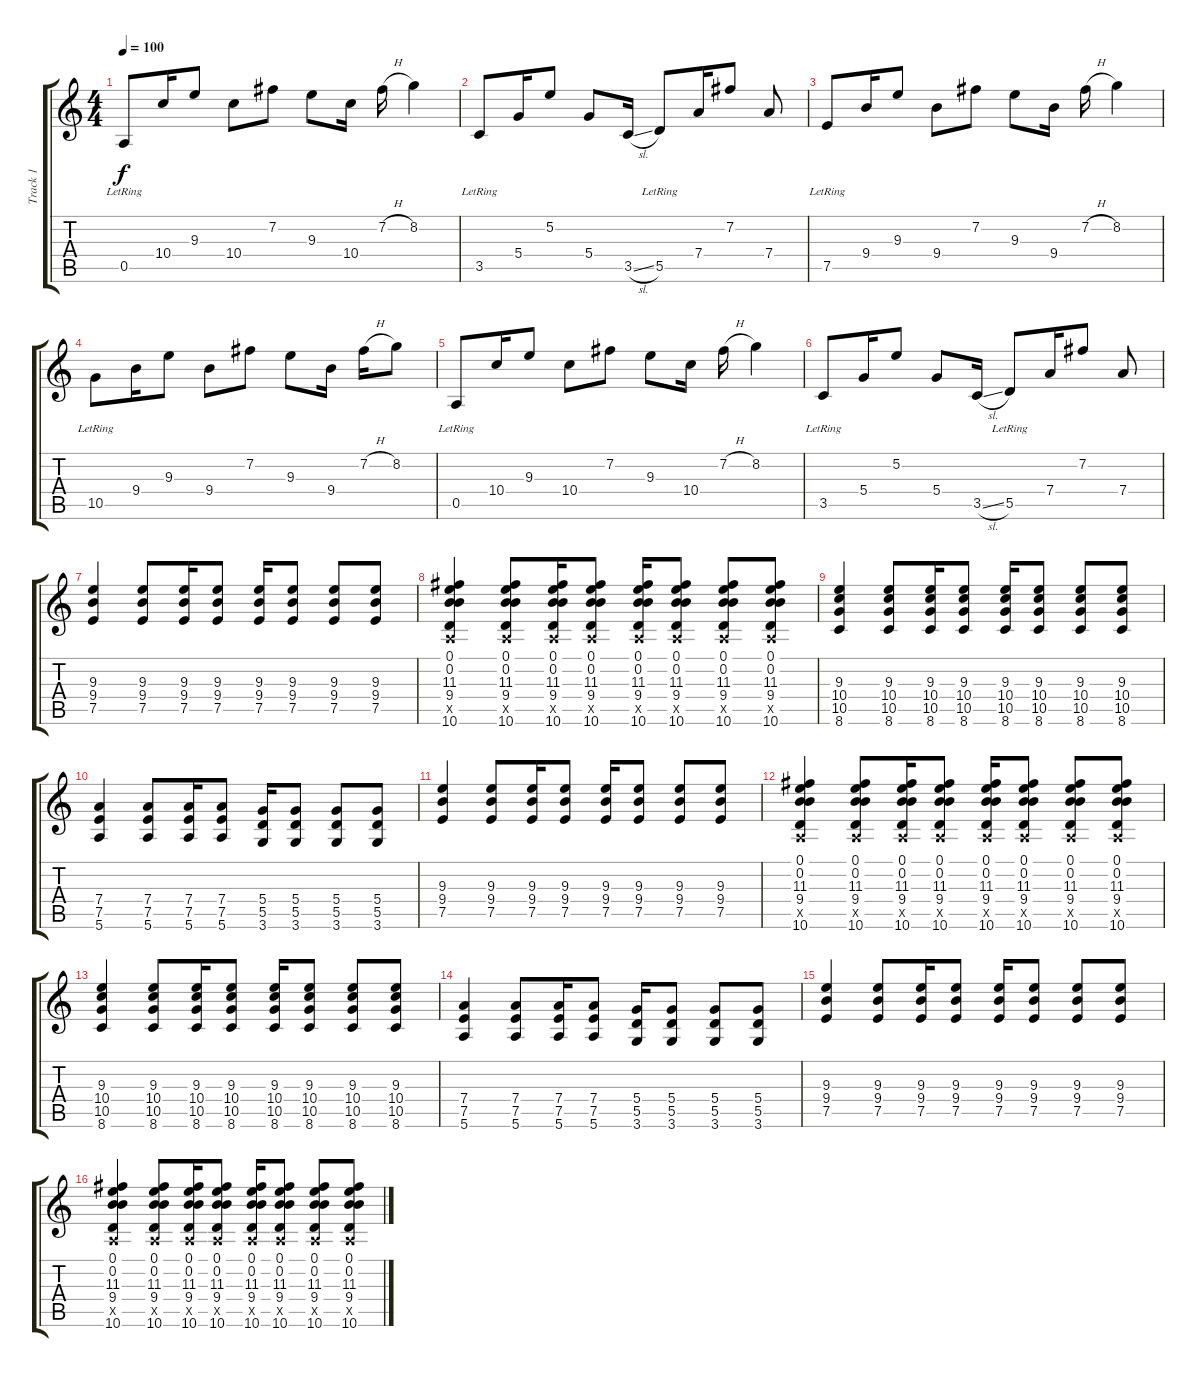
\track ("Track 1" "Track 1") {instrument acousticguitarsteel}
\staff {score tabs}
\tuning (E4 B3 G3 D3 A2 E2) {hide}
\ts (4 4)
\tempo 100
\clef g2
\ks c
0.5{lr}.8{dy f} 10.4.16 9.3.8 10.4.8 7.2.8 9.3.8 10.4.16 7.2{h}.16 8.2.4 |
3.5{lr}.8 5.4.16 5.2.8 5.4.8 3.5{sl}.16 5.5{lr}.8 7.4.16 7.2.8 7.4.8 |
7.5{lr}.8 9.4.16 9.3.8 9.4.8 7.2.8 9.3.8 9.4.16 7.2{h}.16 8.2.4 |
10.5{lr}.8 9.4.16 9.3.8 9.4.8 7.2.8 9.3.8 9.4.16 7.2{h}.16 8.2.8 |
0.5{lr}.8 10.4.16 9.3.8 10.4.8 7.2.8 9.3.8 10.4.16 7.2{h}.16 8.2.4 |
3.5{lr}.8 5.4.16 5.2.8 5.4.8 3.5{sl}.16 5.5{lr}.8 7.4.16 7.2.8 7.4.8 |
(9.3 9.4 7.5).4 (9.3 9.4 7.5).8 (9.3 9.4 7.5).16 (9.3 9.4 7.5).8 (9.3 9.4 7.5).16 (9.3 9.4 7.5).8 (9.3 9.4 7.5).8 (9.3 9.4 7.5).8 |
(0.1 0.2 11.3 9.4 0.5{x} 10.6).4 (0.1 0.2 11.3 9.4 0.5{x} 10.6).8 (0.1 0.2 11.3 9.4 0.5{x} 10.6).16 (0.1 0.2 11.3 9.4 0.5{x} 10.6).8 (0.1 0.2 11.3 9.4 0.5{x} 10.6).16 (0.1 0.2 11.3 9.4 0.5{x} 10.6).8 (0.1 0.2 11.3 9.4 0.5{x} 10.6).8 (0.1 0.2 11.3 9.4 0.5{x} 10.6).8 |
(9.3 10.4 10.5 8.6).4 (9.3 10.4 10.5 8.6).8 (9.3 10.4 10.5 8.6).16 (9.3 10.4 10.5 8.6).8 (9.3 10.4 10.5 8.6).16 (9.3 10.4 10.5 8.6).8 (9.3 10.4 10.5 8.6).8 (9.3 10.4 10.5 8.6).8 |
(7.4 7.5 5.6).4 (7.4 7.5 5.6).8 (7.4 7.5 5.6).16 (7.4 7.5 5.6).8 (5.4 5.5 3.6).16 (5.4 5.5 3.6).8 (5.4 5.5 3.6).8 (5.4 5.5 3.6).8 |
(9.3 9.4 7.5).4 (9.3 9.4 7.5).8 (9.3 9.4 7.5).16 (9.3 9.4 7.5).8 (9.3 9.4 7.5).16 (9.3 9.4 7.5).8 (9.3 9.4 7.5).8 (9.3 9.4 7.5).8 |
(0.1 0.2 11.3 9.4 0.5{x} 10.6).4 (0.1 0.2 11.3 9.4 0.5{x} 10.6).8 (0.1 0.2 11.3 9.4 0.5{x} 10.6).16 (0.1 0.2 11.3 9.4 0.5{x} 10.6).8 (0.1 0.2 11.3 9.4 0.5{x} 10.6).16 (0.1 0.2 11.3 9.4 0.5{x} 10.6).8 (0.1 0.2 11.3 9.4 0.5{x} 10.6).8 (0.1 0.2 11.3 9.4 0.5{x} 10.6).8 |
(9.3 10.4 10.5 8.6).4 (9.3 10.4 10.5 8.6).8 (9.3 10.4 10.5 8.6).16 (9.3 10.4 10.5 8.6).8 (9.3 10.4 10.5 8.6).16 (9.3 10.4 10.5 8.6).8 (9.3 10.4 10.5 8.6).8 (9.3 10.4 10.5 8.6).8 |
(7.4 7.5 5.6).4 (7.4 7.5 5.6).8 (7.4 7.5 5.6).16 (7.4 7.5 5.6).8 (5.4 5.5 3.6).16 (5.4 5.5 3.6).8 (5.4 5.5 3.6).8 (5.4 5.5 3.6).8 |
(9.3 9.4 7.5).4 (9.3 9.4 7.5).8 (9.3 9.4 7.5).16 (9.3 9.4 7.5).8 (9.3 9.4 7.5).16 (9.3 9.4 7.5).8 (9.3 9.4 7.5).8 (9.3 9.4 7.5).8 |
(0.1 0.2 11.3 9.4 0.5{x} 10.6).4 (0.1 0.2 11.3 9.4 0.5{x} 10.6).8 (0.1 0.2 11.3 9.4 0.5{x} 10.6).16 (0.1 0.2 11.3 9.4 0.5{x} 10.6).8 (0.1 0.2 11.3 9.4 0.5{x} 10.6).16 (0.1 0.2 11.3 9.4 0.5{x} 10.6).8 (0.1 0.2 11.3 9.4 0.5{x} 10.6).8 (0.1 0.2 11.3 9.4 0.5{x} 10.6).8
